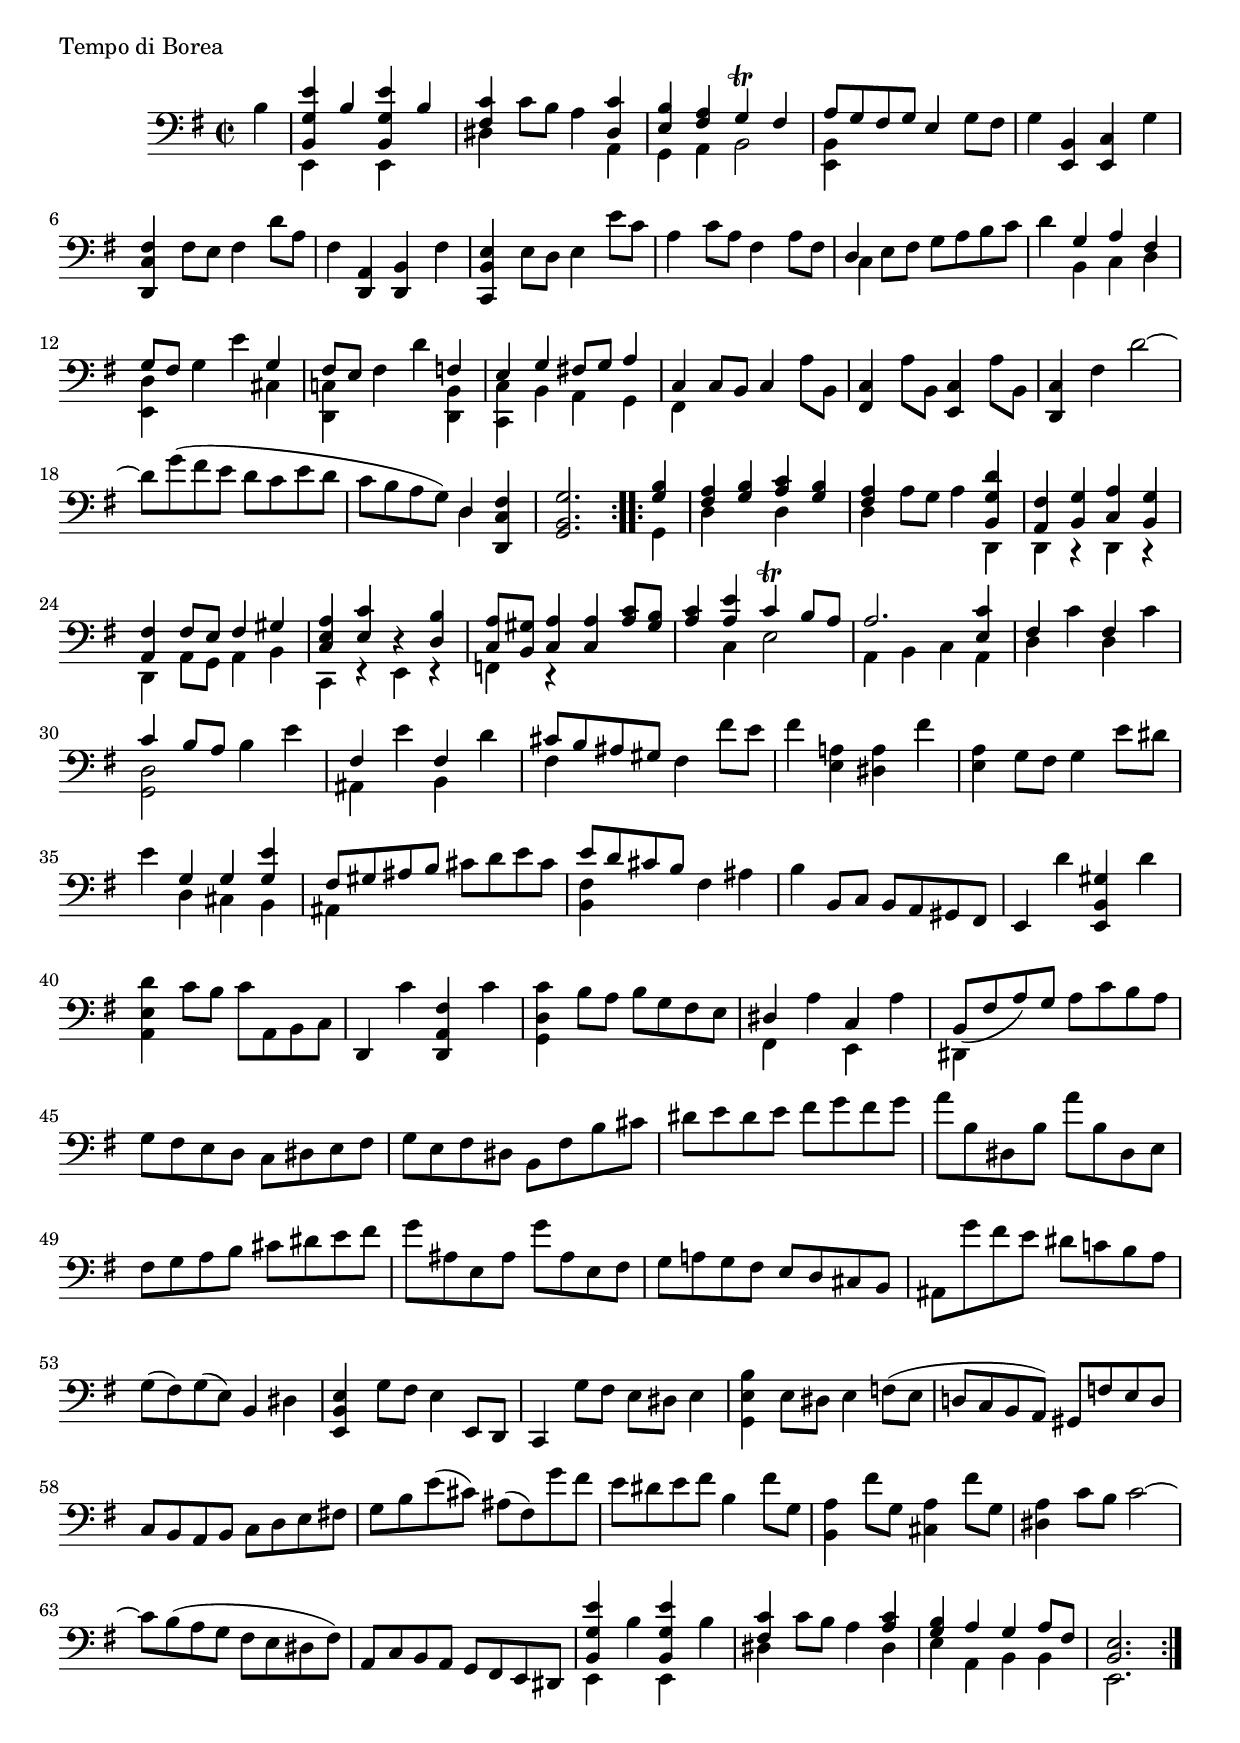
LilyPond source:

\version "2.16.0"

% Partita 1 for Solo Violin, BWV 1002
% 7. Tempo di Borea

\version "2.16.0"

viiA =  {
  fis''4 |
  % 1
  \stemUp <b'' d'' fis'>4  fis''4  <b'' d'' fis'>4 fis''4  |
  % 2
  <g'' cis''>4 \stemNeutral g''8  fis''8  e''4  \stemUp <g'' ais'>4  |
  % 3
  <fis'' b'>4 <e'' cis''>4 d''4\trill  cis''4  |
  % 4
  e''8  d''8  cis''8  d''8  b'4  \stemNeutral d''8  cis''8  |
  % 5
  d''4  <fis' b>4  <g' b>4 d''4  |
  % 6
  <cis'' g' a>4 cis''8  b'8  cis''4  a''8  e''8  |
  % 7
  cis''4  <e' a>4  <fis' a>4  cis''4  |
  % 8
  <b' fis' g>4 b'8  a'8  b'4  b''8  g''8  |
  % 9
  e''4  g''8  e''8  cis''4  e''8  cis''8  |
  % 10
  \stemUp a'4 \stemNeutral b'8  cis''8  d''8  e''8  fis''8  g''8  |
  % 11
  a''4 \stemUp d''4  e''4  cis''4  |
  % 12
  d''8  cis''8 \stemNeutral d''4  b''4  \stemUp d''4  |
  % 13
  cis''8  b'8 \stemNeutral cis''4  a''4 \stemUp c''4  |
  % 14
  b'4  d''4  cis''!8  d''8  e''4  |
  % 15
  g'4 \stemNeutral g'8  fis'8  g'4  e''8  fis'8  |
  % 16
  <g' cis'>4 e''8  fis'8  <g' b>4  e''8  fis'8  |
  % 17
  <g' a>4  cis''4  a''2 ~ |
  % 18
  a''8  d'''8(  cis'''8  b''8  a''8  g''8  b''8  a''8  |
  % 19
  g''8  fis''8  e''8   d''8) \stemUp a'4 \stemNeutral <cis'' g' a>4 |
  % 20
  <d'' fis' d'>2.
  
  \stemUp
  <fis'' d''>4 |
  % 21
  <e'' cis''>4  <fis'' d''>4  <g'' e''>4  <fis'' d''>4 |
  % 22
  <e'' cis''>4 s2 <a'' d'' fis'>4  |
  % 23
  <cis'' e'>4  <d'' fis'>4  <e'' g'>4  <d'' fis'>4  |
  % 24
  <cis'' e'>4  cis''8  b'8  cis''4  dis''4  |
  % 25
  <e'' b' g'>4  <g'' b'>4 r4  <fis'' a'>4  |
  % 26
  <e'' g'>8  <dis'' fis'>8  <e'' g'>4 <e'' g'>4  <g'' e''>8  <fis'' dis''>8  |
  % 27
  <g'' e''>4  <b'' e''>4  g''4\trill  fis''8  e''8  |
  % 28
  e''2.   <g'' b'>4 |
  % 29
  cis''4 \stemNeutral g''4 \stemUp cis''4 \stemNeutral g''4  |
  % 30
  \stemUp
  g''4 fis''8 e'' \stemNeutral fis''4 b''4  |
  % 31
  \stemUp cis''4 \stemNeutral  b'' \stemUp cis'' \stemNeutral a''  |
  % 32
  \stemUp
  gis''8  fis''8  eis''8  dis''8 \stemNeutral cis''4  cis'''8  b''8  |
  % 33
  cis'''4  <e''! b'>  <e'' ais'>  cis'''4  |
  % 34
  <e'' b'>4  d''8  cis''8  d''4  b''8  ais''8  |
  % 35
  b''4  \stemUp d''4  d''4  <b'' d''>4  |
  % 36
   cis''8[  dis''8  eis''8  fis''8] \stemNeutral gis''8  a''8  b''8  gis''8  |
  % 37
  \stemUp  b''8[ a''8  gis''8  fis''8] \stemNeutral  cis''4  eis''4  |
  % 38
  fis''4  fis'8  g'8  fis'8  e'8  dis'8  cis'8 |  
  % 39
  b4 a''  <dis'' fis' b>  a''  |
  % 40
  <a'' b' e'>4  g''8  fis''8  g''8  e'8  fis'8  g'8  |
  % 41
  a4  g''4  <cis'' e' a>4  g''4  |
  % 42
  <g'' a' d'>4  fis''8  e''8  fis''8  d''8  cis''8  b'8  |
  % 43
  \stemUp ais'4 \stemNeutral e''4 \stemUp g'4 \stemNeutral e''4 \stemUp |
  % 44
   fis'8[ ( cis''8  e''8)  d''8] \stemNeutral e''8  g''8  fis''8  e''8  |
  % 45
  d''8  cis''8  b'8  a'8  g'8  ais'8  b'8  cis''8  |
  % 46
  d''8  b'8  cis''8  ais'8  fis'8  cis''8  fis''8  gis''8  |
  % 47
  ais''8  b''8  ais''8  b''8  cis'''8  d'''8  cis'''8  d'''8 |
  % 48
  e'''8  fis''8  ais'8  fis''8  e'''8  fis''8  ais'8  b'8  |
  % 49
  cis''8  d''8  e''8  fis''8  gis''8  ais''8  b''8  cis'''8  |
  % 50
  d'''8  eis''8  b'8  eis''8  d'''8  eis''8  b'8  cis''8  |
  % 51
  d''8  e''!8  d''8  cis''8  b'8  a'8  gis'8  fis'8  |
  % 52
  eis'8  d'''8  cis'''8  b''8  ais''8  g''!8  fis''8  e''8  |
  % 53
  d''8(   cis''8)  d''8(   b'8)  fis'4  ais'4  |
  % 54
  <b' fis' b>4  d''8  cis''8  b'4  b8 a8 | 
  % 55
  g4 d''8  cis''8  b'8  ais'8  b'4  |
  % 56
  <fis'' b' d'>4  b'8  ais'8  b'4  c''8 ( b'8  |
  % 57
  a'!8  g'8  fis'8  e'8)  dis'8  c''8  b'8  a'8  |
  % 58
  g'8  fis'8  e'8  fis'8  g'8  a'8  b'8  cis''!8  |
  % 59
  d''8  fis''8  b''8(  gis''8)  eis''8(   cis''8)  d'''8  cis'''8 |
  % 60
  b''8  ais''8  b''8  cis'''8  fis''4  cis'''8  d''8  |
  % 61
  <e'' fis'>4  cis'''8  d''8 <e'' gis'>4 cis'''8  d''8  |
  % 62
  <e'' ais'>4 g''8  fis''8  g''2  ~ |
  % 63
  g''8  fis''8( e''8  d''8  cis''8  b'8  ais'8   cis''8) |
  % 64
  e'8  g'8  fis'8  e'8  d'8  cis'8  b8  ais8  |
  % 65
  \stemUp <b'' d'' fis'>4 \stemNeutral fis''4
  \stemUp <b'' d'' fis'>4 \stemNeutral fis''4  |
  % 66
  \stemUp <g'' cis''>4 \stemNeutral g''8  fis''8  e''4  \stemUp <g'' e''>4  |
  %67
  <fis'' d''>4 e'' d'' e''8 cis'' |
  % 68
  <b' fis'>2.
} 

viiB =  {
  s4
  % 1
  \stemDown
  b4  s4  b4  s4  |
  % 2
  ais'4  s2  e'4  |
  % 3
  d'4  e'4  fis'2  |
  % 4
  <fis' b>4  s4*3  
  % 5
  s1*5
  %10
  g'4 s4*3
  % 11
  s4 fis'4 g'4 a'4 |
  % 12
  <a' b>4  s2  gis'4|
  % 13
  <g'! a>4  s2  <fis' a>4  |
  % 14
  <g' g>4 fis'4 e'4 d'4 |
  % 15
  cis'4 s4*3 | s1*3
  % 19
  s2 a'4 s1
  %20
  d'4
  % 21
  a'4  s4  a'4  s4  |
  % 22
  a'4  e''8  d''8  e''4  a4  |
  % 23
  a4  r4  a4  r4  |
  % 24
  a4 e'8 d' e'4 fis'4 |
  % 25
  g4 r4 b4 r4 |
  % 26
  c'4 r4 s2 |
  % 27
  s4 g'4 b'2 |
  % 28
  e'4 fis' g' e' |
  % 29
  a'4 s4 a'4 s4 |
  % 30
  <d' a'>2 s2 |
  % 31
  eis'4 s4 fis'4 s4 |
  % 32
  cis''4  s4*3 | s1*2 |
  % 35
  s4 a'4  gis'4  fis'4  |
  % 36
  eis'4  s4*3  |
  % 37
  <fis' cis''>4  s4*3 | s1*5 |
  %43
  cis'4 s4 b4 s4 |
  % 44
  ais4 s4*3 | s1*20 |
  % 65
  b4  s4  b4  s4  |
  % 66
  ais'4  s2  ais'4  |
  % 67
  b'4 e' fis' fis' |
  % 68
  b2.
} 

viiStaff = \context Staff <<
  \context Voice=A \viiA
  \context Voice=B \viiB
>>


viiCelloGlobal =   {
  \clef "bass"
  \key g\major
  \time 2/2
  \repeat "volta" 2 {
    \partial 4 s4 | s1*19 | s4*3
  }
  \repeat "volta" 2 {
    s4 | s1*47 | s4*3
  }
}

viiCelloScripts =  {
}

viiCelloStaff =  \context Staff <<
   \transpose c' f, \viiStaff
  \viiCelloGlobal
  \viiCelloScripts
>>

\score {
  \viiCelloStaff
  \layout { }
  
  \midi {
    \tempo 4 = 140
    }


  \header {
    piece = "Tempo di Borea"
    opus = ""
  }
}

